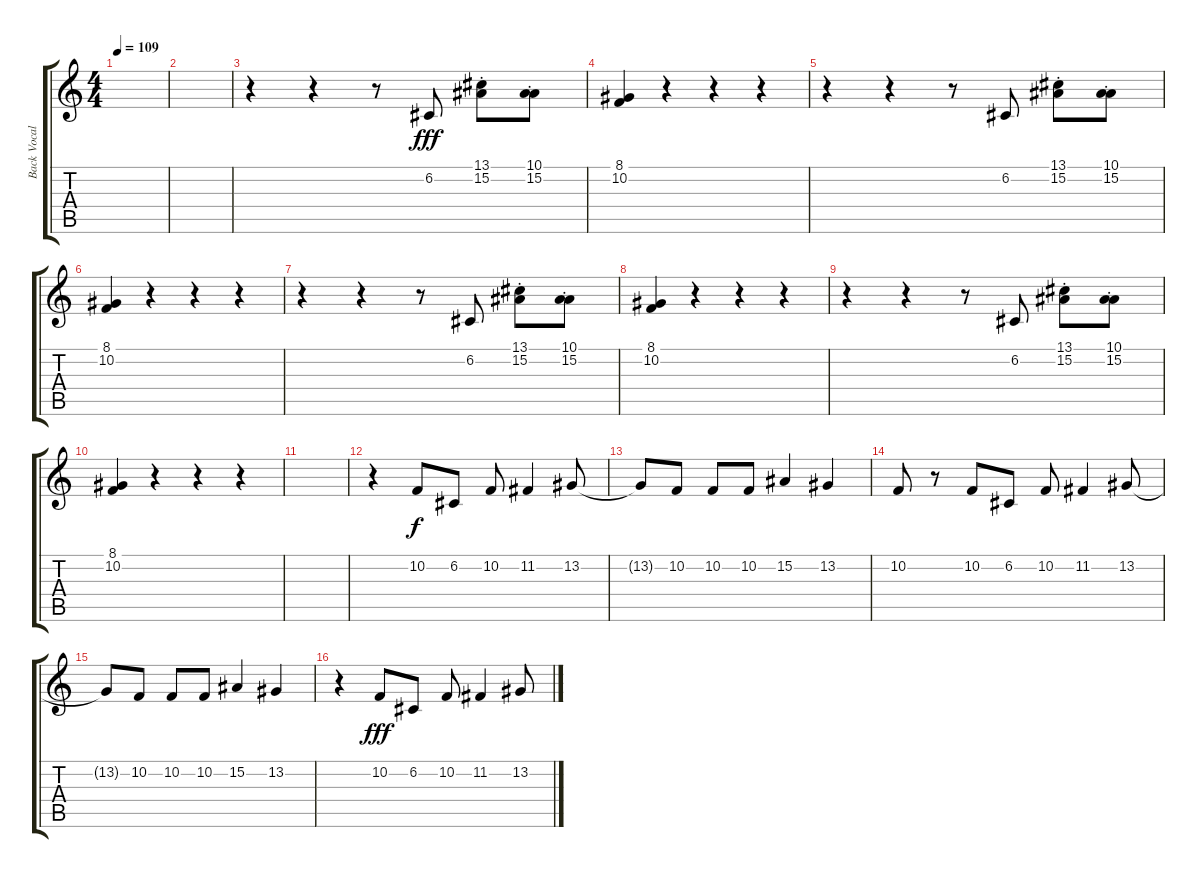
\track ("Back Vocals" "Back Vocal") {instrument sopranosax}
\staff {score tabs}
\tuning (C4 G3 Eb3 Bb2 F2 C2) {hide}
\ts (4 4)
\tempo 109
\clef g2
\ks c
|
|
r.4 r.4 r.8 6.2.8{dy fff} (13.1{st} 15.2{st}).8 (10.1{st} 15.2).8 |
(8.1 10.2).4 r.4 r.4 r.4 |
r.4 r.4 r.8 6.2.8 (13.1{st} 15.2{st}).8 (10.1{st} 15.2).8 |
(8.1 10.2).4 r.4 r.4 r.4 |
r.4 r.4 r.8 6.2.8 (13.1{st} 15.2{st}).8 (10.1{st} 15.2).8 |
(8.1 10.2).4 r.4 r.4 r.4 |
r.4 r.4 r.8 6.2.8 (13.1{st} 15.2{st}).8 (10.1{st} 15.2).8 |
(8.1 10.2).4 r.4 r.4 r.4 |
|
r.4 10.2.8{dy f} 6.2.8 10.2.8 11.2.4 13.2.8 |
13.2{t}.8 10.2.8 10.2.8 10.2.8 15.2.4 13.2.4 |
10.2.8 r.8 10.2.8 6.2.8 10.2.8 11.2.4 13.2.8 |
13.2{t}.8 10.2.8 10.2.8 10.2.8 15.2.4 13.2.4 |
r.4 10.2.8{dy fff} 6.2.8 10.2.8 11.2.4 13.2.8
